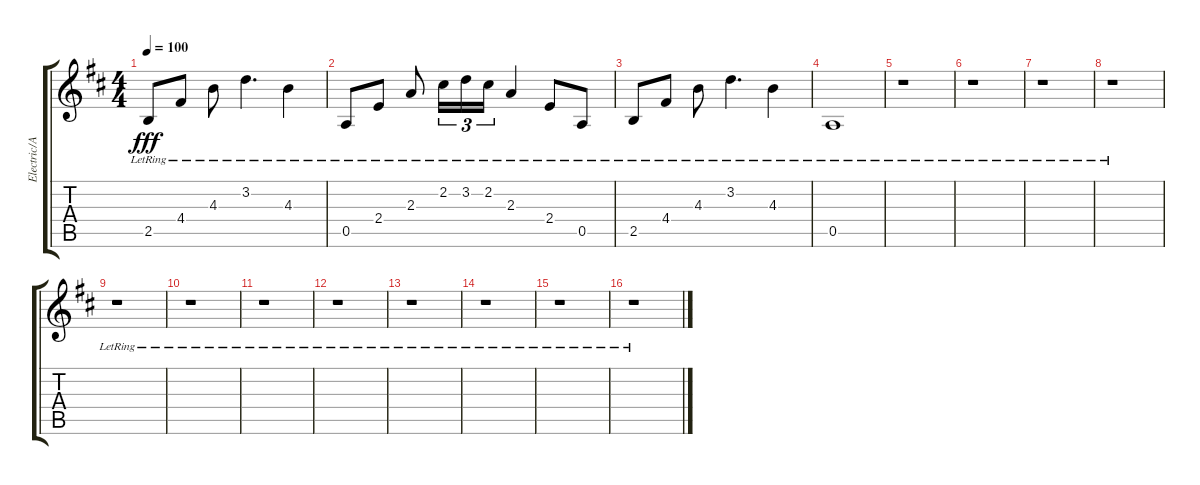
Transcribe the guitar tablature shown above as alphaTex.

\track ("Electric/Acoustic Clean (Steel)" "Electric/A") {instrument acousticguitarsteel}
\staff {score tabs}
\tuning (E4 B3 G3 D3 A2 E2) {hide}
\ts (4 4)
\tempo 100
\clef g2
\ks d
2.5{lr}.8{dy fff} 4.4{lr}.8 4.3{lr}.8 3.2{lr}.4{d} 4.3{lr}.4 |
0.5{lr}.8 2.4{lr}.8 2.3{lr}.8 2.2{lr}.16{tu (3 2)} 3.2{lr}.16{tu (3 2)} 2.2{lr}.16{tu (3 2)} 2.3{lr}.4 2.4{lr}.8 0.5{lr}.8 |
2.5{lr}.8 4.4{lr}.8 4.3{lr}.8 3.2{lr}.4{d} 4.3{lr}.4 |
0.5{lr}.1 |
r.1 |
r.1 |
r.1 |
r.1 |
r.1 |
r.1 |
r.1 |
r.1 |
r.1 |
r.1 |
r.1 |
r.1
